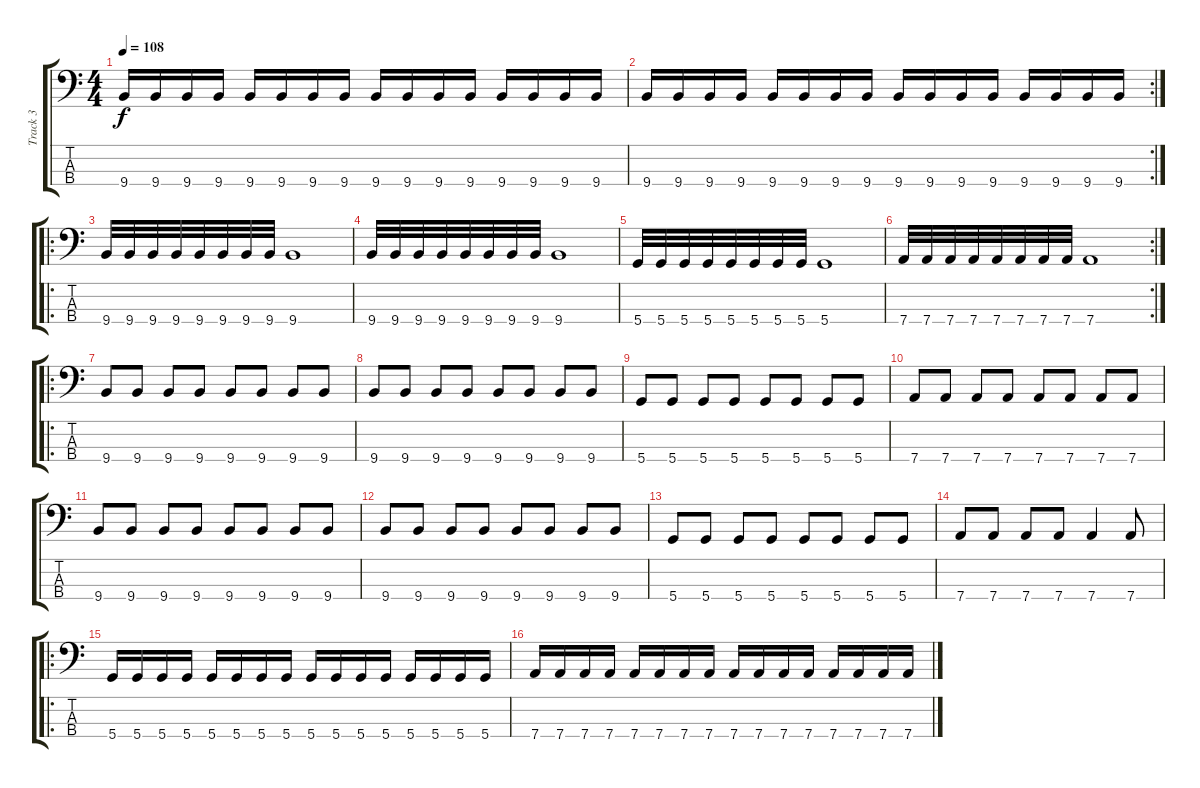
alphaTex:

\track ("Track 3" "Track 3") {instrument electricbasspick}
\staff {score tabs}
\tuning (G2 D2 A1 D1) {hide}
\ts (4 4)
\tempo 108
\clef f4
\ks c
9.4.16{dy f} 9.4.16 9.4.16 9.4.16 9.4.16 9.4.16 9.4.16 9.4.16 9.4.16 9.4.16 9.4.16 9.4.16 9.4.16 9.4.16 9.4.16 9.4.16 |
\rc 2
9.4.16 9.4.16 9.4.16 9.4.16 9.4.16 9.4.16 9.4.16 9.4.16 9.4.16 9.4.16 9.4.16 9.4.16 9.4.16 9.4.16 9.4.16 9.4.16 |
\ro
9.4.32 9.4.32 9.4.32 9.4.32 9.4.32 9.4.32 9.4.32 9.4.32 9.4.1 |
9.4.32 9.4.32 9.4.32 9.4.32 9.4.32 9.4.32 9.4.32 9.4.32 9.4.1 |
5.4.32 5.4.32 5.4.32 5.4.32 5.4.32 5.4.32 5.4.32 5.4.32 5.4.1 |
\rc 2
7.4.32 7.4.32 7.4.32 7.4.32 7.4.32 7.4.32 7.4.32 7.4.32 7.4.1 |
\ro
9.4.8 9.4.8 9.4.8 9.4.8 9.4.8 9.4.8 9.4.8 9.4.8 |
9.4.8 9.4.8 9.4.8 9.4.8 9.4.8 9.4.8 9.4.8 9.4.8 |
5.4.8 5.4.8 5.4.8 5.4.8 5.4.8 5.4.8 5.4.8 5.4.8 |
7.4.8 7.4.8 7.4.8 7.4.8 7.4.8 7.4.8 7.4.8 7.4.8 |
9.4.8 9.4.8 9.4.8 9.4.8 9.4.8 9.4.8 9.4.8 9.4.8 |
9.4.8 9.4.8 9.4.8 9.4.8 9.4.8 9.4.8 9.4.8 9.4.8 |
5.4.8 5.4.8 5.4.8 5.4.8 5.4.8 5.4.8 5.4.8 5.4.8 |
7.4.8 7.4.8 7.4.8 7.4.8 7.4.4 7.4.8 |
\ro
5.4.16 5.4.16 5.4.16 5.4.16 5.4.16 5.4.16 5.4.16 5.4.16 5.4.16 5.4.16 5.4.16 5.4.16 5.4.16 5.4.16 5.4.16 5.4.16 |
7.4.16 7.4.16 7.4.16 7.4.16 7.4.16 7.4.16 7.4.16 7.4.16 7.4.16 7.4.16 7.4.16 7.4.16 7.4.16 7.4.16 7.4.16 7.4.16
